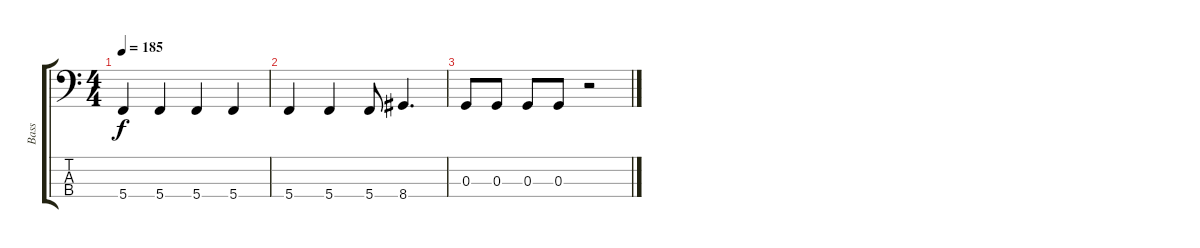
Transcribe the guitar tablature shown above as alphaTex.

\track ("Bass" "Bass") {instrument slapbass1}
\staff {score tabs}
\tuning (F2 C2 G1 C1) {hide}
\ts (4 4)
\tempo 185
\clef f4
\ks c
5.4.4{dy f} 5.4.4 5.4.4 5.4.4 |
5.4.4 5.4.4 5.4.8 8.4.4{d} |
0.3.8 0.3.8 0.3.8 0.3.8 r.2
